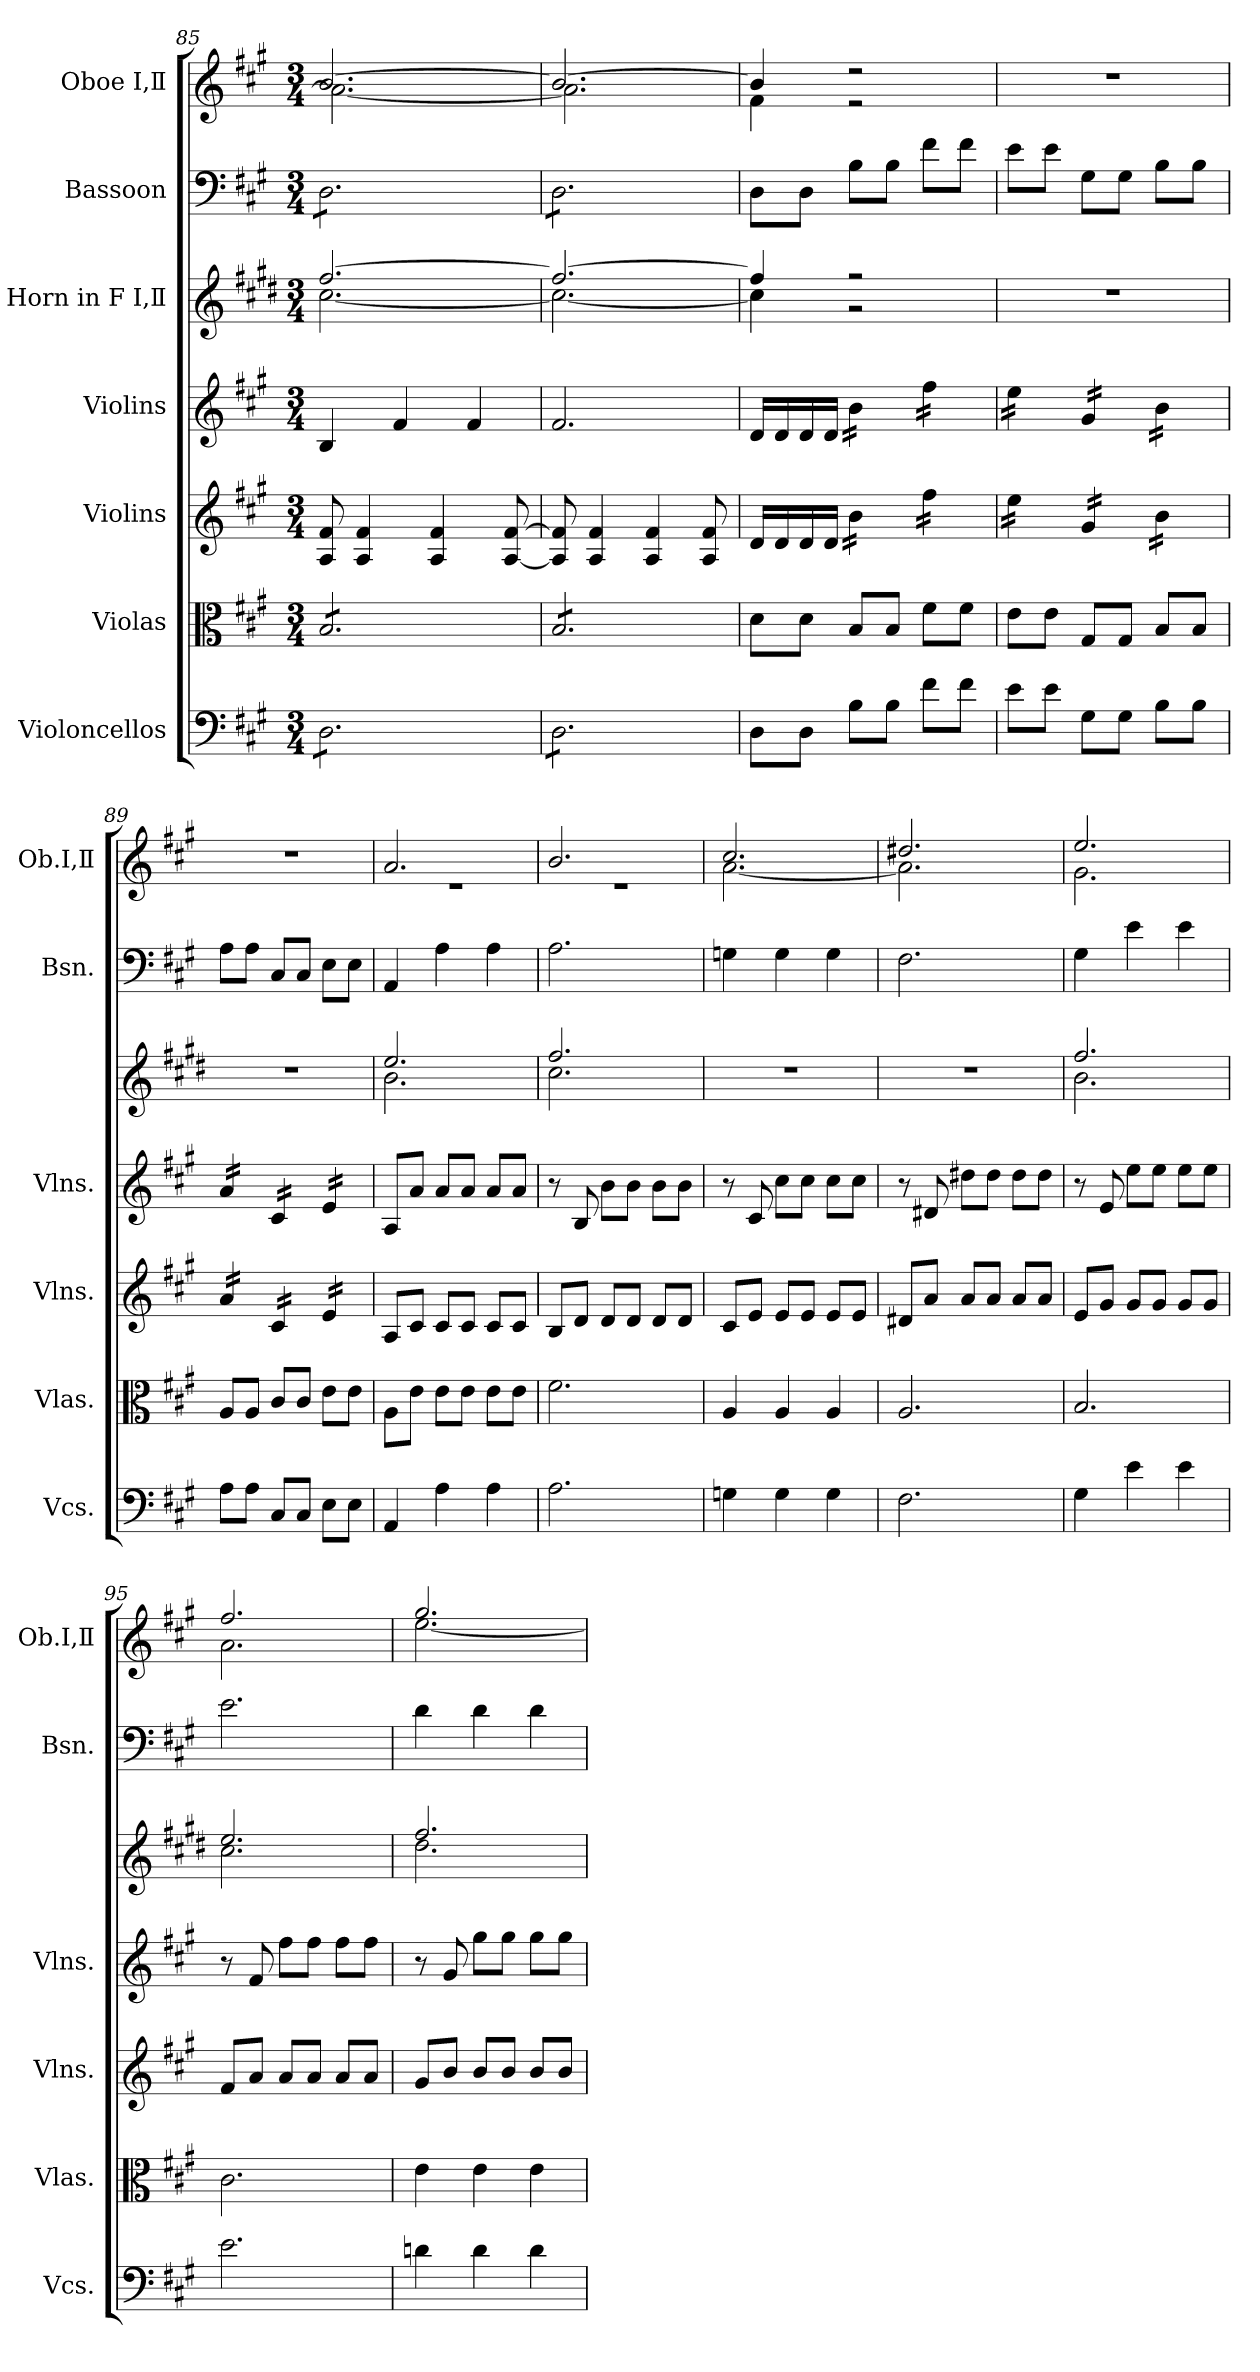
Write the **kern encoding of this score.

**kern	**kern	**kern	**kern	**kern	**kern	**kern
*part7	*part6	*part5	*part4	*part3	*part2	*part1
*staff7	*staff6	*staff5	*staff4	*staff3	*staff2	*staff1
*I"Violoncellos	*I"Violas	*I"Violins	*I"Violins	*I"Horn in F  Ⅰ,Ⅱ	*I"Bassoon	*I"Oboe  Ⅰ,Ⅱ
*I'Vcs.	*I'Vlas.	*I'Vlns.	*I'Vlns.	*	*I'Bsn.	*I'Ob.Ⅰ,Ⅱ
*clefF4	*clefC3	*clefG2	*clefG2	*clefG2	*clefF4	*clefG2
*	*	*	*	*ITrd4c7	*	*
*k[f#c#g#]	*k[f#c#g#]	*k[f#c#g#]	*k[f#c#g#]	*k[f#c#g#]	*k[f#c#g#]	*k[f#c#g#]
*M3/4	*M3/4	*M3/4	*M3/4	*M3/4	*M3/4	*M3/4
=85	=85	=85	=85	=85	=85	=85
*	*	*	*	*^	*	*^
*tremolo	*	*	*	*	*	*	*	*
*	*tremolo	*	*	*	*	*	*	*
*	*	*	*	*	*	*tremolo	*	*
8D\L	8B/L	8A/ 8f#/	4B/	[2.b/	[2.f#\	8D\L	[2.b/	2.a\_
8D\	8B/	4A/ 4f#/	.	.	.	8D\	.	.
8D\	8B/	.	4f#/	.	.	8D\	.	.
8D\	8B/	4A/ 4f#/	.	.	.	8D\	.	.
8D\	8B/	.	4f#/	.	.	8D\	.	.
8D\J	8B/J	[8A/ [8f#/	.	.	.	8D\J	.	.
=86	=86	=86	=86	=86	=86	=86	=86	=86
8D\L	8B/L	8A/] 8f#/]	2.f#/	2.b/_	2.f#\_	8D\L	2.b/_	2.a\]
8D\	8B/	4A/ 4f#/	.	.	.	8D\	.	.
8D\	8B/	.	.	.	.	8D\	.	.
8D\	8B/	4A/ 4f#/	.	.	.	8D\	.	.
8D\	8B/	.	.	.	.	8D\	.	.
8D\J	8B/J	8A/ 8f#/	.	.	.	8D\J	.	.
*	*	*	*	*	*	*Xtremolo	*	*
*	*Xtremolo	*	*	*	*	*	*	*
*Xtremolo	*	*	*	*	*	*	*	*
=87	=87	=87	=87	=87	=87	=87	=87	=87
8D\L	8d\L	16d/LL	16d/LL	4b/]	4f#\]	8D\L	4b/]	4f#\
.	.	16d/	16d/	.	.	.	.	.
8D\J	8d\J	16d/	16d/	.	.	8D\J	.	.
.	.	16d/JJ	16d/JJ	.	.	.	.	.
*	*	*tremolo	*	*	*	*	*	*
*	*	*	*tremolo	*	*	*	*	*
8B\L	8B/L	16b\LL	16b\LL	2r	2r	8B\L	2r	2r
.	.	16b\	16b\	.	.	.	.	.
8B\J	8B/J	16b\	16b\	.	.	8B\J	.	.
.	.	16b\JJ	16b\JJ	.	.	.	.	.
8f#\L	8f#\L	16ff#\LL	16ff#\LL	.	.	8f#\L	.	.
.	.	16ff#\	16ff#\	.	.	.	.	.
8f#\J	8f#\J	16ff#\	16ff#\	.	.	8f#\J	.	.
.	.	16ff#\JJ	16ff#\JJ	.	.	.	.	.
*	*	*	*	*v	*v	*	*v	*v
=88	=88	=88	=88	=88	=88	=88
8e\L	8e\L	16ee\LL	16ee\LL	2.r	8e\L	2.r
.	.	16ee\	16ee\	.	.	.
8e\J	8e\J	16ee\	16ee\	.	8e\J	.
.	.	16ee\JJ	16ee\JJ	.	.	.
8G#\L	8G#/L	16g#/LL	16g#/LL	.	8G#\L	.
.	.	16g#/	16g#/	.	.	.
8G#\J	8G#/J	16g#/	16g#/	.	8G#\J	.
.	.	16g#/JJ	16g#/JJ	.	.	.
8B\L	8B/L	16b\LL	16b\LL	.	8B\L	.
.	.	16b\	16b\	.	.	.
8B\J	8B/J	16b\	16b\	.	8B\J	.
.	.	16b\JJ	16b\JJ	.	.	.
=89	=89	=89	=89	=89	=89	=89
8A\L	8A/L	16a/LL	16a/LL	2.r	8A\L	2.r
.	.	16a/	16a/	.	.	.
8A\J	8A/J	16a/	16a/	.	8A\J	.
.	.	16a/JJ	16a/JJ	.	.	.
8C#/L	8c#/L	16c#/LL	16c#/LL	.	8C#/L	.
.	.	16c#/	16c#/	.	.	.
8C#/J	8c#/J	16c#/	16c#/	.	8C#/J	.
.	.	16c#/JJ	16c#/JJ	.	.	.
8E\L	8e\L	16e/LL	16e/LL	.	8E\L	.
.	.	16e/	16e/	.	.	.
8E\J	8e\J	16e/	16e/	.	8E\J	.
.	.	16e/JJ	16e/JJ	.	.	.
*	*	*	*Xtremolo	*	*	*
*	*	*Xtremolo	*	*	*	*
=90	=90	=90	=90	=90	=90	=90
*	*	*	*	*^	*	*^
4AA/	8A\L	8A/L	8A/L	2.a/	2.e\	4AA/	2.a/	2.r
.	8e\J	8c#/J	8a/J	.	.	.	.	.
4A\	8e\L	8c#/L	8a/L	.	.	4A\	.	.
.	8e\J	8c#/J	8a/J	.	.	.	.	.
4A\	8e\L	8c#/L	8a/L	.	.	4A\	.	.
.	8e\J	8c#/J	8a/J	.	.	.	.	.
=91	=91	=91	=91	=91	=91	=91	=91	=91
2.A\	2.f#\	8B/L	8r	2.b/	2.f#\	2.A\	2.b/	2.r
.	.	8d/J	8B/	.	.	.	.	.
.	.	8d/L	8b\L	.	.	.	.	.
.	.	8d/J	8b\J	.	.	.	.	.
.	.	8d/L	8b\L	.	.	.	.	.
.	.	8d/J	8b\J	.	.	.	.	.
*	*	*	*	*v	*v	*	*	*
!!LO:PB:g=z	!!
=92	=92	=92	=92	=92	=92	=92	=92
4Gn\	4A/	8c#/L	8r	2.r	4Gn\	2.cc#/	[2.a\
.	.	8e/J	8c#/	.	.	.	.
4G\	4A/	8e/L	8cc#\L	.	4G\	.	.
.	.	8e/J	8cc#\J	.	.	.	.
4G\	4A/	8e/L	8cc#\L	.	4G\	.	.
.	.	8e/J	8cc#\J	.	.	.	.
=93	=93	=93	=93	=93	=93	=93	=93
2.F#\	2.A/	8d#X/L	8r	2.r	2.F#\	2.dd#X/	2.a\]
.	.	8a/J	8d#X/	.	.	.	.
.	.	8a/L	8dd#X\L	.	.	.	.
.	.	8a/J	8dd#\J	.	.	.	.
.	.	8a/L	8dd#\L	.	.	.	.
.	.	8a/J	8dd#\J	.	.	.	.
=94	=94	=94	=94	=94	=94	=94	=94
*	*	*	*	*^	*	*	*
4G#i\	2.B/	8e/L	8r	2.b/	2.e\	4G#i\	2.ee/	2.g#\
.	.	8g#/J	8e/	.	.	.	.	.
4e\	.	8g#/L	8ee\L	.	.	4e\	.	.
.	.	8g#/J	8ee\J	.	.	.	.	.
4e\	.	8g#/L	8ee\L	.	.	4e\	.	.
.	.	8g#/J	8ee\J	.	.	.	.	.
=95	=95	=95	=95	=95	=95	=95	=95	=95
2.e\	2.c#\	8f#/L	8r	2.a/	2.f#\	2.e\	2.ff#/	2.a\
.	.	8a/J	8f#/	.	.	.	.	.
.	.	8a/L	8ff#\L	.	.	.	.	.
.	.	8a/J	8ff#\J	.	.	.	.	.
.	.	8a/L	8ff#\L	.	.	.	.	.
.	.	8a/J	8ff#\J	.	.	.	.	.
=96	=96	=96	=96	=96	=96	=96	=96	=96
4dn\	4e\	8g#/L	8r	2.b/	2.g#\	4d\	2.gg#/	[2.ee\
.	.	8b/J	8g#/	.	.	.	.	.
4d\	4e\	8b/L	8gg#\L	.	.	4d\	.	.
.	.	8b/J	8gg#\J	.	.	.	.	.
4d\	4e\	8b/L	8gg#\L	.	.	4d\	.	.
.	.	8b/J	8gg#\J	.	.	.	.	.
*	*	*	*	*v	*v	*	*v	*v
=	=	=	=	=	=	=
*-	*-	*-	*-	*-	*-	*-
